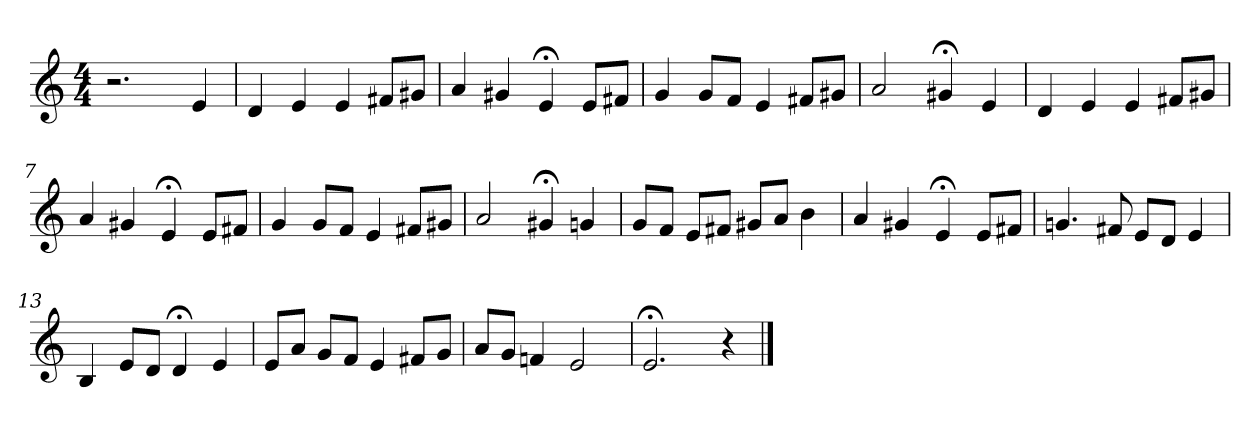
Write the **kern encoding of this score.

**kern
*part1
*staff1
*clefG2
*k[]
*C:
*M4/4
=1
2.r
4e
=2
4d
4e
4e
8f#X/L
8g#X/J
=3
4a
4g#X
4e;<
8e/L
8f#X/J
=4
4g
8g/L
8f/J
4e
8f#X/L
8g#X/J
=5
2a
4g#X;<
4e
=6
4d
4e
4e
8f#X/L
8g#X/J
=7
4a
4g#X
4e;<
8e/L
8f#X/J
=8
4g
8g/L
8f/J
4e
8f#X/L
8g#X/J
=9
2a
4g#X;<
4gn
=10
8g/L
8f/J
8e/L
8f#X/J
8g#X/L
8a/J
4b
=11
4a
4g#X
4e;<
8e/L
8f#X/J
=12
4.gn
8f#X
8e/L
8d/J
4e
=13
4B
8e/L
8d/J
4d;<
4e
=14
8e/L
8a/J
8g/L
8f/J
4e
8f#X/L
8g/J
=15
8a/L
8g/J
4fn
2e
=16
2.e;<
4r
==
*-
